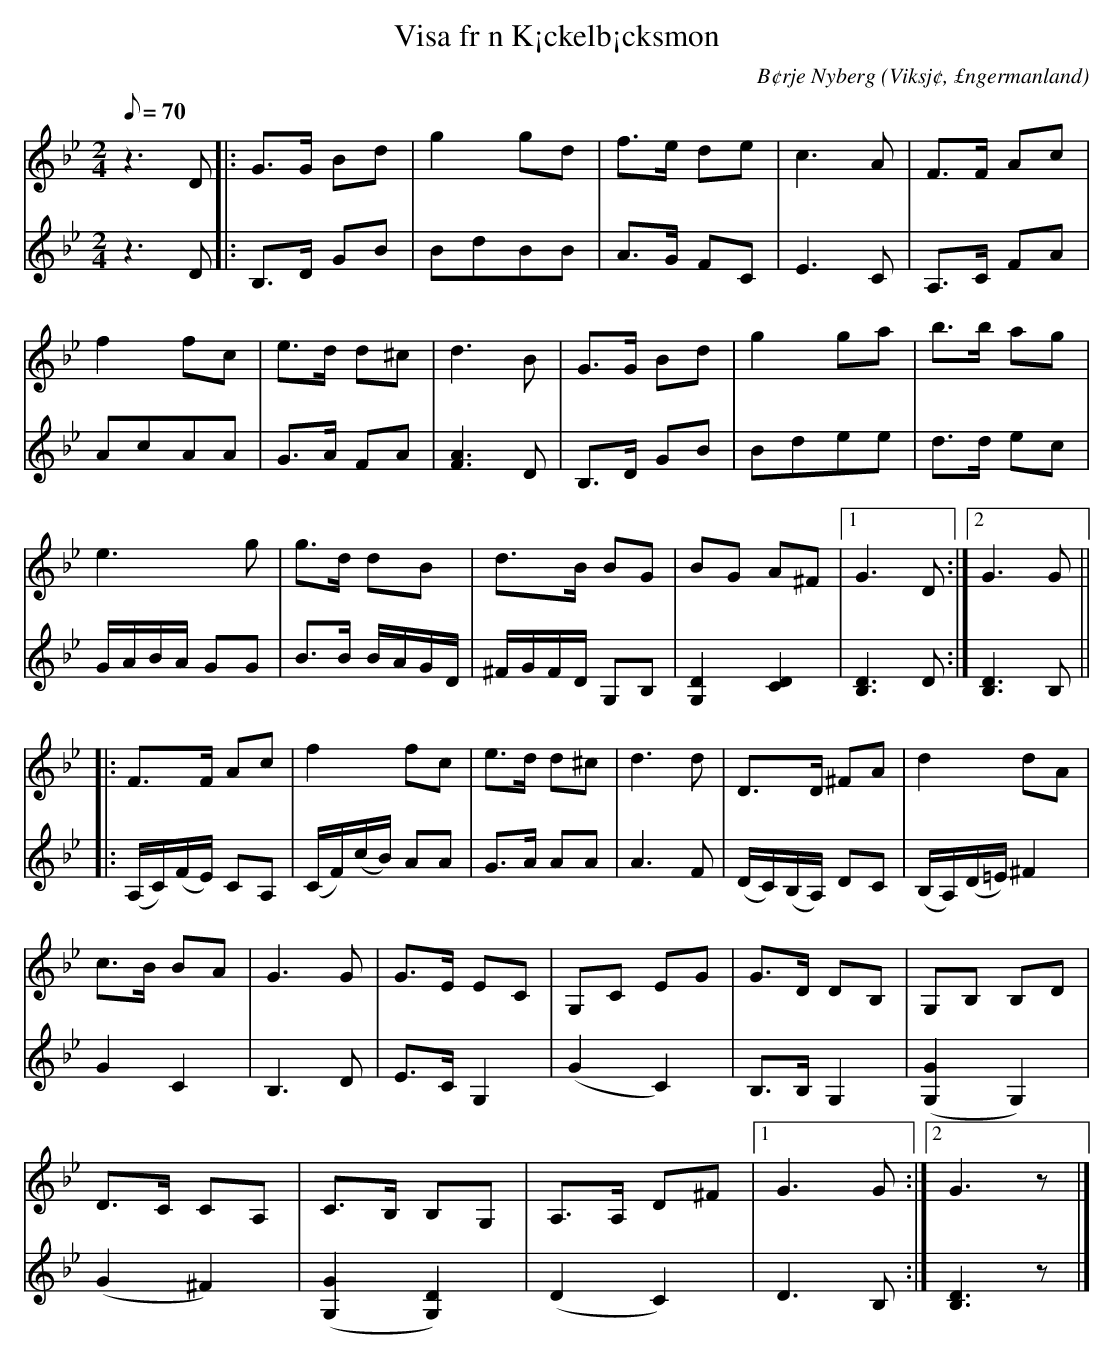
X:1
T:Visa fr n K¡ckelb¡cksmon
C:B¢rje Nyberg
O:Viksj¢, £ngermanland
M:2/4
L:1/8
Q:70
K:Gm
V:1
z2> D2|: G>G Bd | g2 gd | f>e de | c2>A2 | F>F Ac |
f2 fc | e>d d^c | d2>B2 | G>G Bd |g2 ga | b>b ag |
e2> g2 | g>d dB |d>B BG |BG A^F |1 G2> D2 :|2 G2> G2 ||
|: F>F Ac | f2 fc | e>d d^c | d2>d2 | D>D ^FA | d2 dA |
c>B BA |G2> G2 | G>E EC | G,C EG | G>D DB, | G,B, B,D |
D>C CA, | C>B, B,G, | A,>A, D^F |1 G2> G2 :|2 G2> z2 |]
V:2
z2> D2 |: B,>D GB| BdBB | A>G FC | E2>C2 | A,>C FA |
AcAA | G>A FA | [A2F2]> D2 | B,>D GB | Bdee | d>d ec |
G/2A/2B/2A/2 GG | B>B B/2A/2G/2D/2 | ^F/2G/2F/2D/2 G,B, | [G,2D2] [C2D2] | [D2B,2]> D2 :| [D2B,2]> B,2 ||
|: (A,/2C/2)(F/2E/2) CA, | (C/2F/2)(c/2B/2) AA | G>A AA | A2> F2 | (D/2C/2)(B,/2A,/2) DC | (B,/2A,/2)(D/2=E/2) ^F2 |
G2 C2 | B,2> D2 | E>C G,2 |(G2 C2) | B,>B, G,2 | ([G,2G2] G,2) |
(G2 ^F2) | ([G2G,2] [D2G,2]) | (D2 C2) | D2> B,2 :| [D2B,2]> z2 |]
